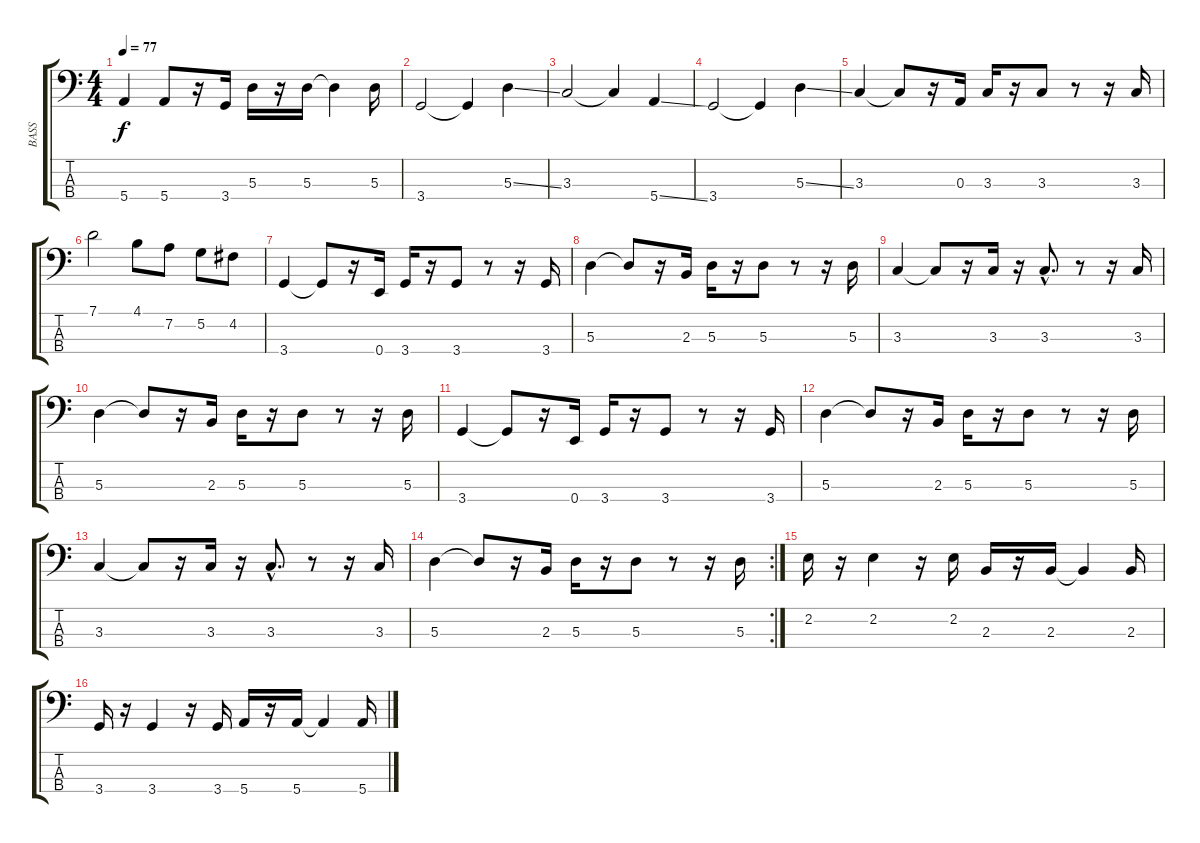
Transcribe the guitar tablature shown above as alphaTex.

\track ("BASS" "BASS") {instrument electricbassfinger}
\staff {score tabs}
\tuning (G2 D2 A1 E1) {hide}
\ts (4 4)
\tempo 77
\clef f4
\ks c
5.4.4{dy f} 5.4.8 r.16 3.4.16 5.3.16 r.16 5.3.16 5.3{t}.4 5.3.16 |
3.4.2 3.4{t}.4 5.3{ss}.4 |
3.3.2 3.3{t}.4 5.4{ss}.4 |
3.4.2 3.4{t}.4 5.3{ss}.4 |
3.3.4 3.3{t}.8 r.16 0.3.16 3.3.16 r.16 3.3.8 r.8 r.16 3.3.16 |
7.1.2 4.1.8 7.2.8 5.2.8 4.2.8 |
3.4.4 3.4{t}.8 r.16 0.4.16 3.4.16 r.16 3.4.8 r.8 r.16 3.4.16 |
5.3.4 5.3{t}.8 r.16 2.3.16 5.3.16 r.16 5.3.8 r.8 r.16 5.3.16 |
3.3.4 3.3{t}.8 r.16 3.3.16 r.16 3.3{hac}.8{d} r.8 r.16 3.3.16 |
5.3.4 5.3{t}.8 r.16 2.3.16 5.3.16 r.16 5.3.8 r.8 r.16 5.3.16 |
3.4.4 3.4{t}.8 r.16 0.4.16 3.4.16 r.16 3.4.8 r.8 r.16 3.4.16 |
5.3.4 5.3{t}.8 r.16 2.3.16 5.3.16 r.16 5.3.8 r.8 r.16 5.3.16 |
3.3.4 3.3{t}.8 r.16 3.3.16 r.16 3.3{hac}.8{d} r.8 r.16 3.3.16 |
\rc 2
5.3.4 5.3{t}.8 r.16 2.3.16 5.3.16 r.16 5.3.8 r.8 r.16 5.3.16 |
2.2.16 r.16 2.2.4 r.16 2.2.16 2.3.16 r.16 2.3.16 2.3{t}.4 2.3.16 |
3.4.16 r.16 3.4.4 r.16 3.4.16 5.4.16 r.16 5.4.16 5.4{t}.4 5.4.16
